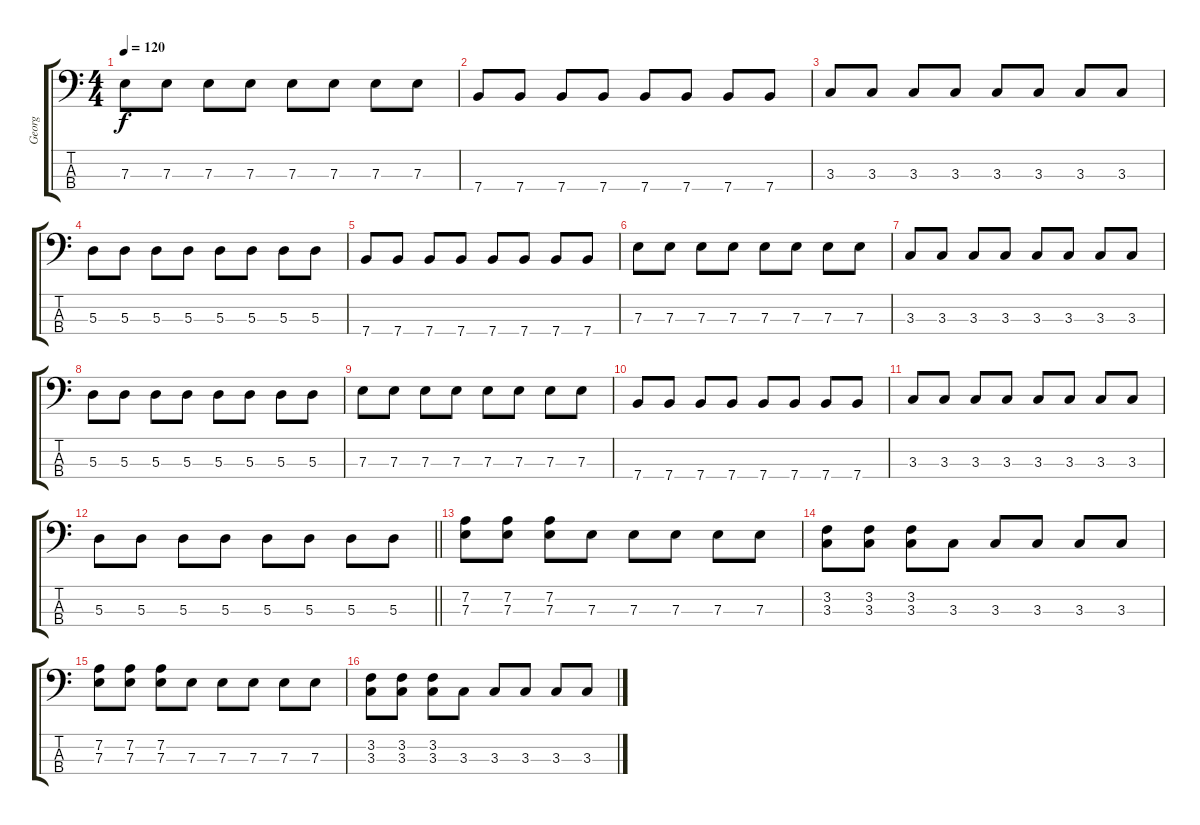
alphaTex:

\track ("Georg" "Georg") {instrument electricbassfinger}
\staff {score tabs}
\tuning (G2 D2 A1 E1) {hide}
\ts (4 4)
\tempo 120
\clef f4
\ks c
7.3.8{dy f} 7.3.8 7.3.8 7.3.8 7.3.8 7.3.8 7.3.8 7.3.8 |
7.4.8 7.4.8 7.4.8 7.4.8 7.4.8 7.4.8 7.4.8 7.4.8 |
3.3.8 3.3.8 3.3.8 3.3.8 3.3.8 3.3.8 3.3.8 3.3.8 |
5.3.8 5.3.8 5.3.8 5.3.8 5.3.8 5.3.8 5.3.8 5.3.8 |
7.4.8 7.4.8 7.4.8 7.4.8 7.4.8 7.4.8 7.4.8 7.4.8 |
7.3.8{volume 10} 7.3.8 7.3.8 7.3.8 7.3.8 7.3.8 7.3.8 7.3.8 |
3.3.8 3.3.8 3.3.8 3.3.8 3.3.8 3.3.8 3.3.8 3.3.8 |
5.3.8 5.3.8 5.3.8 5.3.8 5.3.8 5.3.8 5.3.8 5.3.8 |
7.3.8 7.3.8 7.3.8 7.3.8 7.3.8 7.3.8 7.3.8 7.3.8 |
7.4.8 7.4.8 7.4.8 7.4.8 7.4.8 7.4.8 7.4.8 7.4.8 |
3.3.8 3.3.8 3.3.8 3.3.8 3.3.8 3.3.8 3.3.8 3.3.8 |
\barLineRight lightlight
5.3.8 5.3.8 5.3.8 5.3.8 5.3.8 5.3.8 5.3.8 5.3.8 |
(7.2 7.3).8{volume 13} (7.2 7.3).8 (7.2 7.3).8 7.3.8 7.3.8 7.3.8 7.3.8 7.3.8 |
(3.2 3.3).8 (3.2 3.3).8 (3.2 3.3).8 3.3.8 3.3.8 3.3.8 3.3.8 3.3.8 |
(7.2 7.3).8 (7.2 7.3).8 (7.2 7.3).8 7.3.8 7.3.8 7.3.8 7.3.8 7.3.8 |
(3.2 3.3).8 (3.2 3.3).8 (3.2 3.3).8 3.3.8 3.3.8 3.3.8 3.3.8 3.3.8
